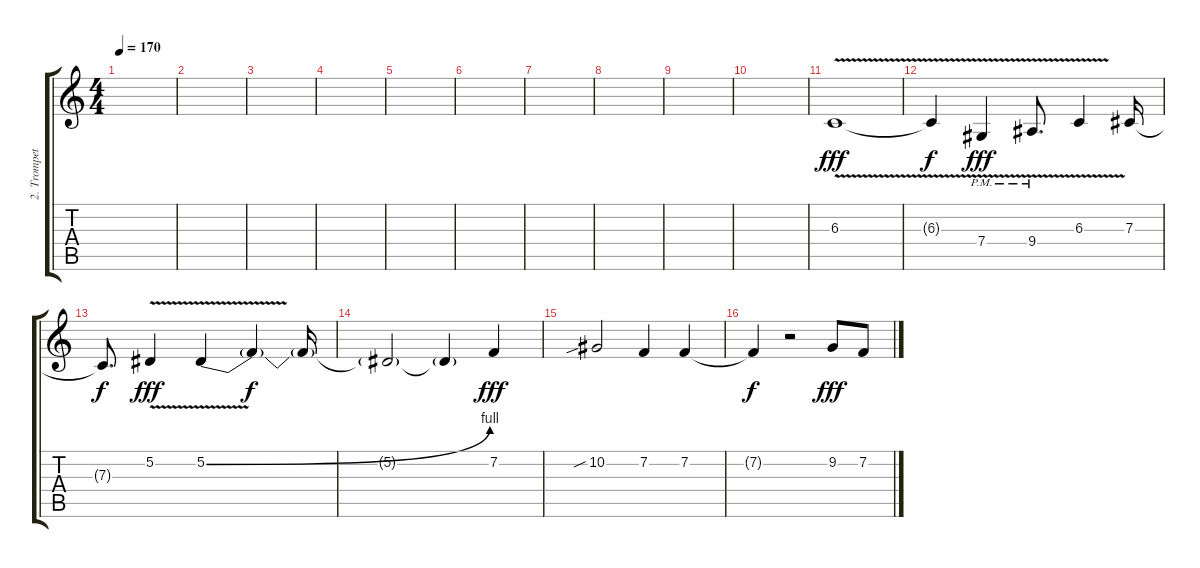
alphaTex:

\track ("2. Trompete" "2. Trompet") {instrument trumpet}
\staff {score tabs}
\tuning (Eb4 Bb3 Gb3 Db3 Ab2 Eb2) {hide}
\ts (4 4)
\tempo 170
\clef g2
\ks c
|
|
|
|
|
|
|
|
|
|
6.3{v}.1{dy fff} |
6.3{t}.4{dy f} 7.4{v pm}.4{dy fff} 9.4{v pm}.8{d} 6.3{v}.4 7.3.16 |
7.3{t}.8{d dy f} 5.2{v}.4{dy fff} 5.2{be (bend 0 0 60 4) v}.4 5.2{t}.4{dy f} 5.2{t}.16 |
5.2{t}.2 5.2{t}.4 7.2.4{dy fff} |
10.2{sib}.2 7.2.4 7.2.4 |
7.2{t}.4{dy f} r.2 9.2.8{dy fff} 7.2.8
